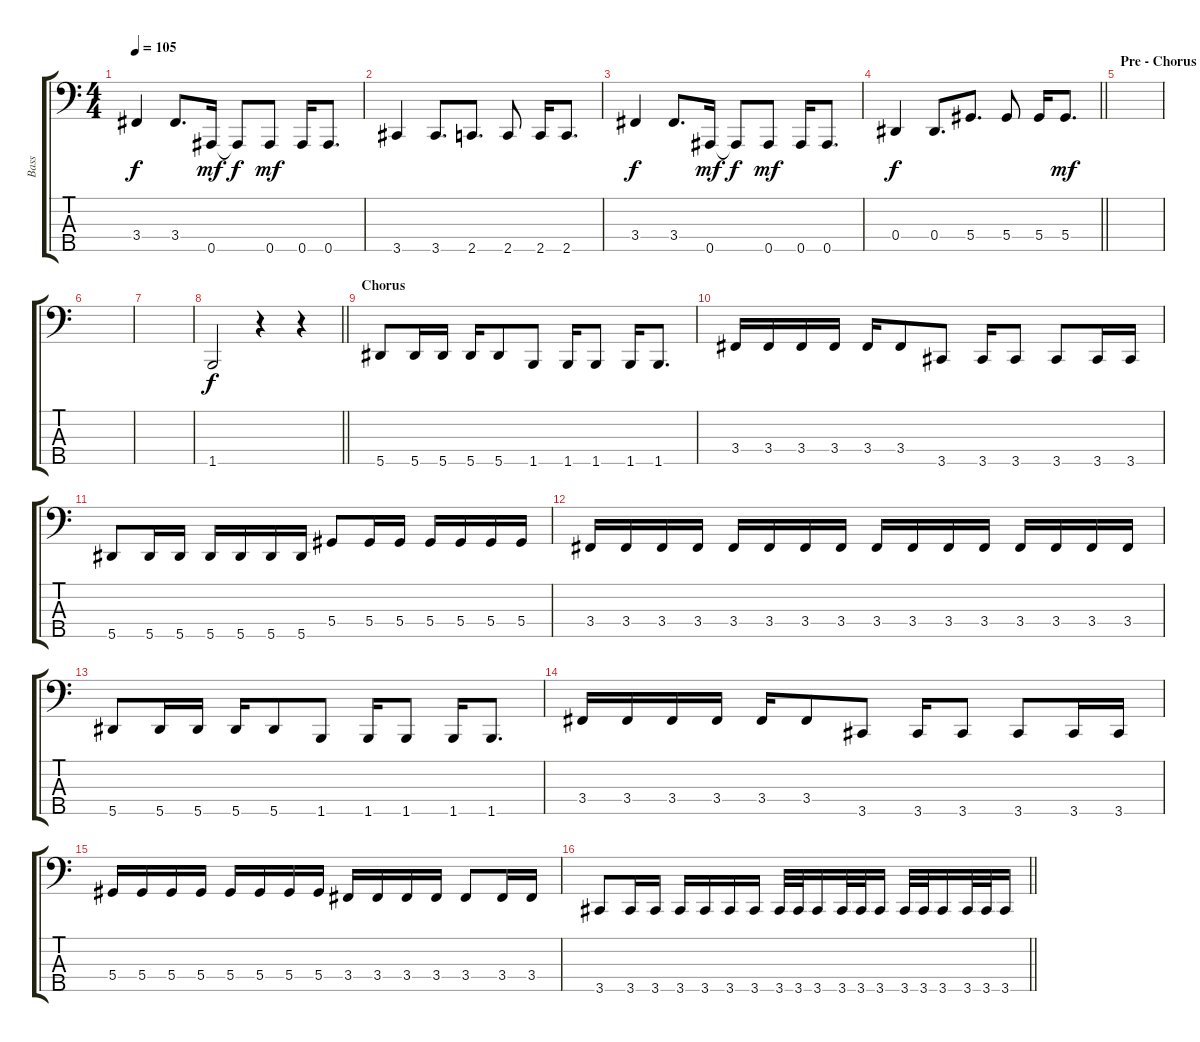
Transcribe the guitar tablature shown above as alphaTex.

\track ("Bass" "Bass") {instrument electricbasspick}
\staff {score tabs}
\tuning (Gb2 Db2 Ab1 Eb1 Bb0) {hide}
\ts (4 4)
\tempo 105
\clef f4
\ks c
3.4.4{dy f} 3.4.8{d} 0.5.16{dy mf} 0.5{t}.8{dy f} 0.5.8{dy mf} 0.5.16 0.5.8{d} |
3.5.4 3.5.8{d} 2.5.8{d} 2.5.8 2.5.16 2.5.8{d} |
3.4.4{dy f} 3.4.8{d} 0.5.16{dy mf} 0.5{t}.8{dy f} 0.5.8{dy mf} 0.5.16 0.5.8{d} |
\barLineRight lightlight
0.4.4{dy f} 0.4.8{d} 5.4.8{d} 5.4.8 5.4.16 5.4.8{d dy mf} |
\section ("" "Pre - Chorus")
|
|
|
\barLineRight lightlight
1.5.2{dy f} r.4 r.4 |
\section ("" "Chorus")
5.5.8 5.5.16 5.5.16 5.5.16 5.5.8 1.5.8 1.5.16 1.5.8 1.5.16 1.5.8{d} |
3.4.16 3.4.16 3.4.16 3.4.16 3.4.16 3.4.8 3.5.8 3.5.16 3.5.8 3.5.8 3.5.16 3.5.16 |
5.5.8 5.5.16 5.5.16 5.5.16 5.5.16 5.5.16 5.5.16 5.4.8 5.4.16 5.4.16 5.4.16 5.4.16 5.4.16 5.4.16 |
3.4.16 3.4.16 3.4.16 3.4.16 3.4.16 3.4.16 3.4.16 3.4.16 3.4.16 3.4.16 3.4.16 3.4.16 3.4.16 3.4.16 3.4.16 3.4.16 |
5.5.8 5.5.16 5.5.16 5.5.16 5.5.8 1.5.8 1.5.16 1.5.8 1.5.16 1.5.8{d} |
3.4.16 3.4.16 3.4.16 3.4.16 3.4.16 3.4.8 3.5.8 3.5.16 3.5.8 3.5.8 3.5.16 3.5.16 |
5.4.16 5.4.16 5.4.16 5.4.16 5.4.16 5.4.16 5.4.16 5.4.16 3.4.16 3.4.16 3.4.16 3.4.16 3.4.8 3.4.16 3.4.16 |
\barLineRight lightlight
3.5.8 3.5.16 3.5.16 3.5.16 3.5.16 3.5.16 3.5.16 3.5.32 3.5.32 3.5.16 3.5.32 3.5.32 3.5.16 3.5.32 3.5.32 3.5.16 3.5.32 3.5.32 3.5.16
